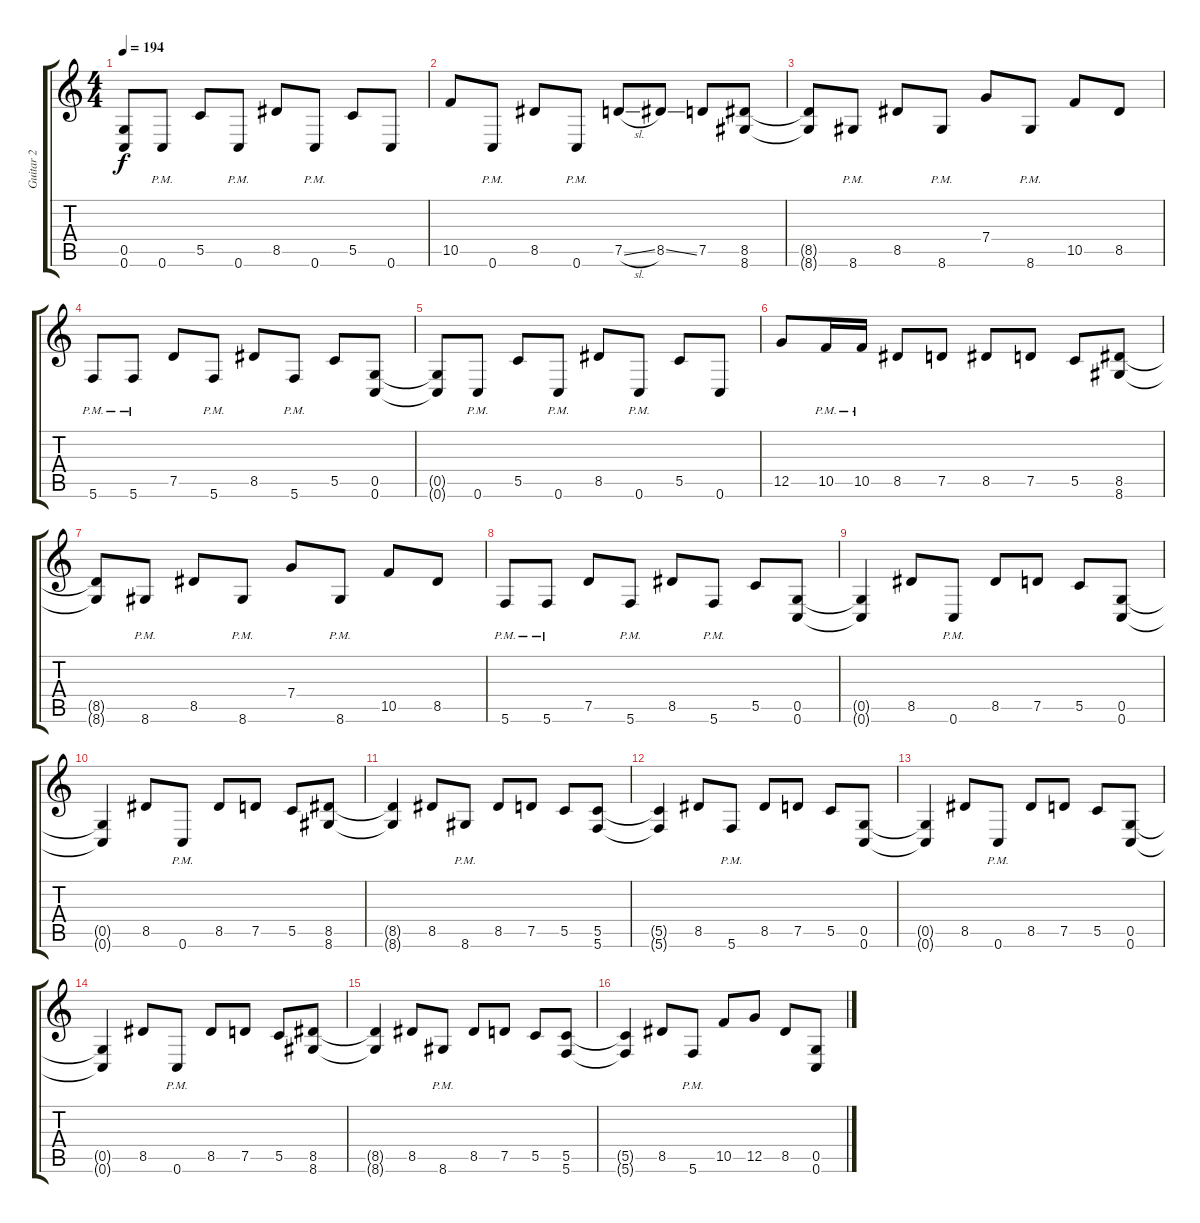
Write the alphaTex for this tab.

\track ("Guitar 2" "Guitar 2") {instrument distortionguitar}
\staff {score tabs}
\tuning (D4 A3 F3 C3 G2 C2) {hide}
\ts (4 4)
\tempo 194
\clef g2
\ks c
(0.5{t} 0.6{t}).8{dy f} 0.6{pm}.8 5.5.8 0.6{pm}.8 8.5.8 0.6{pm}.8 5.5.8 0.6.8 |
10.5.8 0.6{pm}.8 8.5.8 0.6{pm}.8 7.5{sl}.8 8.5{ss}.8 7.5.8 (8.5 8.6).8 |
(8.5{t} 8.6{t}).8 8.6{pm}.8 8.5.8 8.6{pm}.8 7.4.8 8.6{pm}.8 10.5.8 8.5.8 |
5.6{pm}.8 5.6{pm}.8 7.5.8 5.6{pm}.8 8.5.8 5.6{pm}.8 5.5.8 (0.5 0.6).8 |
(0.5{t} 0.6{t}).8 0.6{pm}.8 5.5.8 0.6{pm}.8 8.5.8 0.6{pm}.8 5.5.8 0.6.8 |
12.5.8 10.5{pm}.16 10.5{pm}.16 8.5.8 7.5.8 8.5.8 7.5.8 5.5.8 (8.5 8.6).8 |
(8.5{t} 8.6{t}).8 8.6{pm}.8 8.5.8 8.6{pm}.8 7.4.8 8.6{pm}.8 10.5.8 8.5.8 |
5.6{pm}.8 5.6{pm}.8 7.5.8 5.6{pm}.8 8.5.8 5.6{pm}.8 5.5.8 (0.5 0.6).8 |
(0.5{t} 0.6{t}).4 8.5.8 0.6{pm}.8 8.5.8 7.5.8 5.5.8 (0.5 0.6).8 |
(0.5{t} 0.6{t}).4 8.5.8 0.6{pm}.8 8.5.8 7.5.8 5.5.8 (8.5 8.6).8 |
(8.5{t} 8.6{t}).4 8.5.8 8.6{pm}.8 8.5.8 7.5.8 5.5.8 (5.5 5.6).8 |
(5.5{t} 5.6{t}).4 8.5.8 5.6{pm}.8 8.5.8 7.5.8 5.5.8 (0.5 0.6).8 |
(0.5{t} 0.6{t}).4 8.5.8 0.6{pm}.8 8.5.8 7.5.8 5.5.8 (0.5 0.6).8 |
(0.5{t} 0.6{t}).4 8.5.8 0.6{pm}.8 8.5.8 7.5.8 5.5.8 (8.5 8.6).8 |
(8.5{t} 8.6{t}).4 8.5.8 8.6{pm}.8 8.5.8 7.5.8 5.5.8 (5.5 5.6).8 |
(5.5{t} 5.6{t}).4 8.5.8 5.6{pm}.8 10.5.8 12.5.8 8.5.8 (0.5 0.6).8
